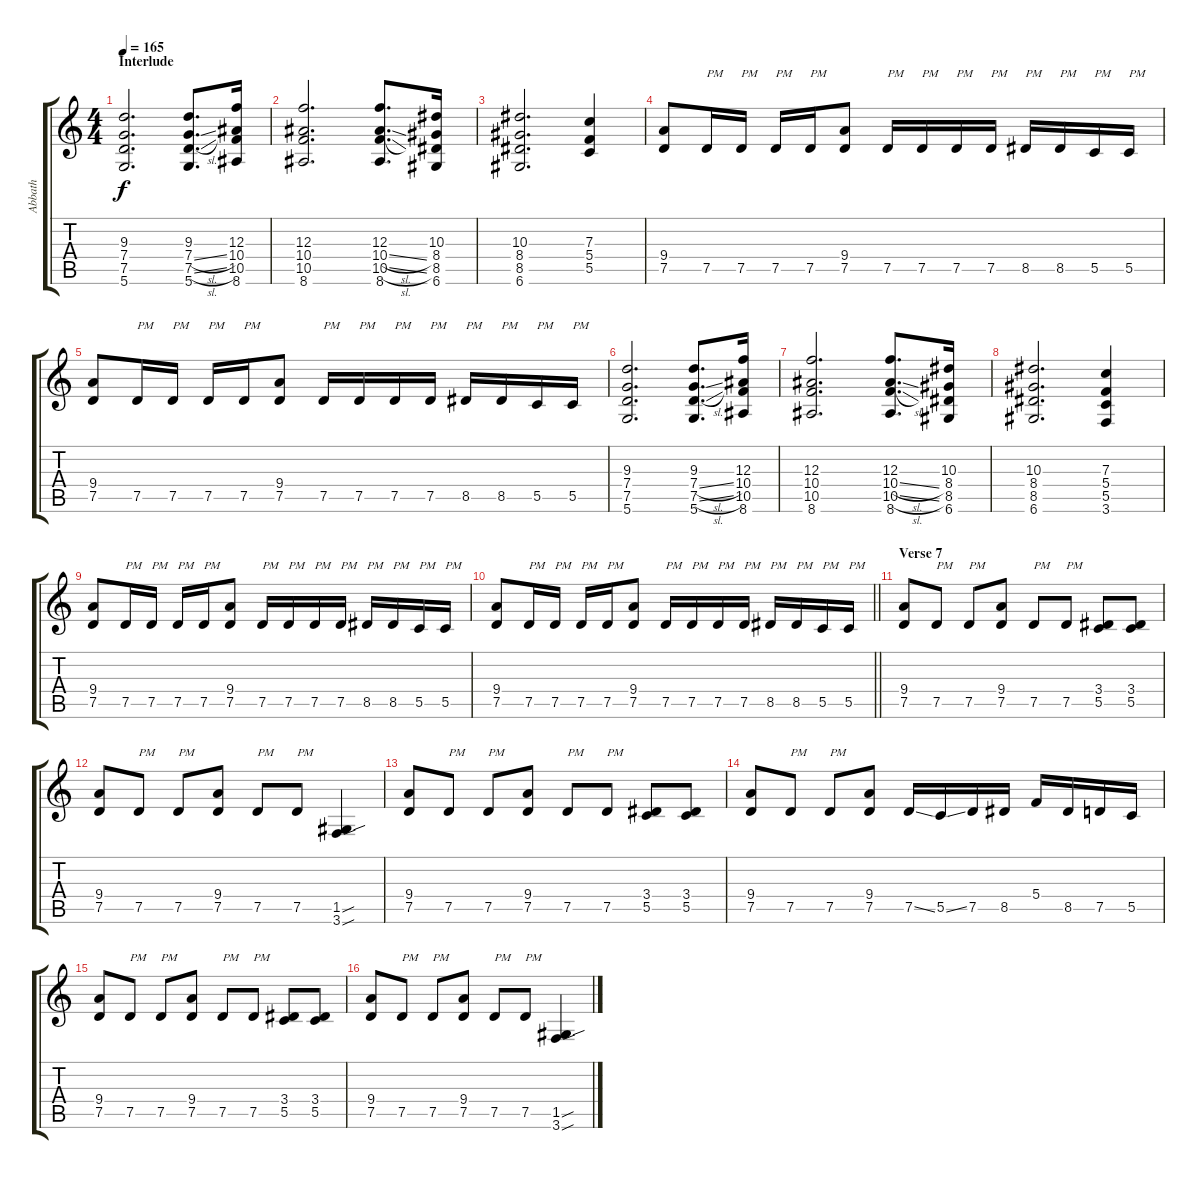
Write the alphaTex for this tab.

\track ("Abbath" "Abbath") {instrument distortionguitar}
\staff {score tabs}
\tuning (D4 A3 F3 C3 G2 D2) {hide}
\ts (4 4)
\section ("" "Interlude")
\tempo 165
\clef g2
\ks c
(9.3 7.4 7.5 5.6).2{d dy f} (9.3 7.4{sl} 7.5{sl} 5.6).8{d} (12.3 10.4 10.5 8.6).16 |
(12.3 10.4 10.5 8.6).2{d} (12.3 10.4{sl} 10.5{sl} 8.6).8{d} (10.3 8.4 8.5 6.6).16 |
(10.3 8.4 8.5 6.6).2{d} (7.3 5.4 5.5).4 |
(9.4 7.5).8 7.5.16{txt "PM"} 7.5.16{txt "PM"} 7.5.16{txt "PM"} 7.5.16{txt "PM"} (9.4 7.5).8 7.5.16{txt "PM"} 7.5.16{txt "PM"} 7.5.16{txt "PM"} 7.5.16{txt "PM"} 8.5.16{txt "PM"} 8.5.16{txt "PM"} 5.5.16{txt "PM"} 5.5.16{txt "PM"} |
(9.4 7.5).8 7.5.16{txt "PM"} 7.5.16{txt "PM"} 7.5.16{txt "PM"} 7.5.16{txt "PM"} (9.4 7.5).8 7.5.16{txt "PM"} 7.5.16{txt "PM"} 7.5.16{txt "PM"} 7.5.16{txt "PM"} 8.5.16{txt "PM"} 8.5.16{txt "PM"} 5.5.16{txt "PM"} 5.5.16{txt "PM"} |
(9.3 7.4 7.5 5.6).2{d} (9.3 7.4{sl} 7.5{sl} 5.6).8{d} (12.3 10.4 10.5 8.6).16 |
(12.3 10.4 10.5 8.6).2{d} (12.3 10.4{sl} 10.5{sl} 8.6).8{d} (10.3 8.4 8.5 6.6).16 |
(10.3 8.4 8.5 6.6).2{d} (7.3 5.4 5.5 3.6).4 |
(9.4 7.5).8 7.5.16{txt "PM"} 7.5.16{txt "PM"} 7.5.16{txt "PM"} 7.5.16{txt "PM"} (9.4 7.5).8 7.5.16{txt "PM"} 7.5.16{txt "PM"} 7.5.16{txt "PM"} 7.5.16{txt "PM"} 8.5.16{txt "PM"} 8.5.16{txt "PM"} 5.5.16{txt "PM"} 5.5.16{txt "PM"} |
\barLineRight lightlight
(9.4 7.5).8 7.5.16{txt "PM"} 7.5.16{txt "PM"} 7.5.16{txt "PM"} 7.5.16{txt "PM"} (9.4 7.5).8 7.5.16{txt "PM"} 7.5.16{txt "PM"} 7.5.16{txt "PM"} 7.5.16{txt "PM"} 8.5.16{txt "PM"} 8.5.16{txt "PM"} 5.5.16{txt "PM"} 5.5.16{txt "PM"} |
\section ("" "Verse 7")
(9.4 7.5).8 7.5.8{txt "PM"} 7.5.8{txt "PM"} (9.4 7.5).8 7.5.8{txt "PM"} 7.5.8{txt "PM"} (3.4 5.5).8 (3.4 5.5).8 |
(9.4 7.5).8 7.5.8{txt "PM"} 7.5.8{txt "PM"} (9.4 7.5).8 7.5.8{txt "PM"} 7.5.8{txt "PM"} (1.5{sou} 3.6{sou}).4 |
(9.4 7.5).8 7.5.8{txt "PM"} 7.5.8{txt "PM"} (9.4 7.5).8 7.5.8{txt "PM"} 7.5.8{txt "PM"} (3.4 5.5).8 (3.4 5.5).8 |
(9.4 7.5).8 7.5.8{txt "PM"} 7.5.8{txt "PM"} (9.4 7.5).8 7.5{ss}.16 5.5{ss}.16 7.5.16 8.5.16 5.4.16 8.5.16 7.5.16 5.5.16 |
(9.4 7.5).8 7.5.8{txt "PM"} 7.5.8{txt "PM"} (9.4 7.5).8 7.5.8{txt "PM"} 7.5.8{txt "PM"} (3.4 5.5).8 (3.4 5.5).8 |
(9.4 7.5).8 7.5.8{txt "PM"} 7.5.8{txt "PM"} (9.4 7.5).8 7.5.8{txt "PM"} 7.5.8{txt "PM"} (1.5{sou} 3.6{sou}).4
